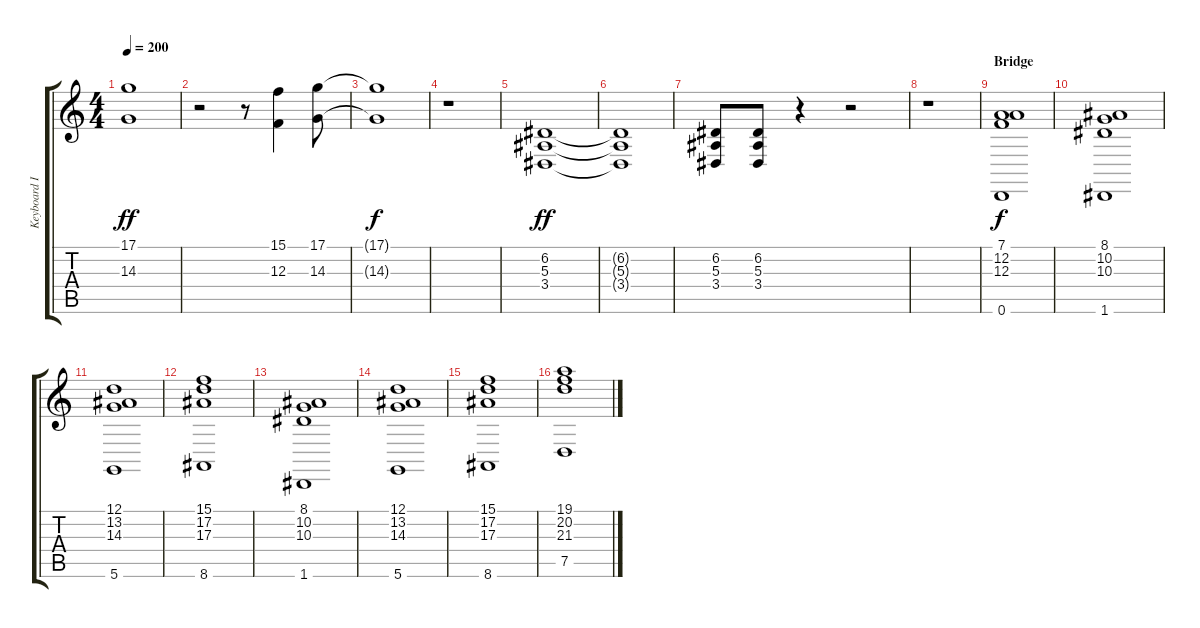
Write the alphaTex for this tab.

\track ("Keyboard I" "Keyboard I") {instrument pad1newage}
\staff {score tabs}
\tuning (D4 A3 F3 C3 G2 D2) {hide}
\ts (4 4)
\tempo 200
\clef g2
\ks c
(17.1 14.3).1{dy ff} |
r.2 r.8 (15.1 12.3).4 (17.1 14.3).8 |
(17.1{t} 14.3{t}).1{dy f} |
r.1 |
(6.2 5.3 3.4).1{dy ff} |
(6.2{t} 5.3{t} 3.4{t}).1 |
(6.2 5.3 3.4).8 (6.2 5.3 3.4).8 r.4 r.2 |
r.1 |
\section ("" "Bridge")
(7.1 12.2 12.3 0.6).1{dy f} |
(8.1 10.2 10.3 1.6).1 |
(12.1 13.2 14.3 5.6).1 |
(15.1 17.2 17.3 8.6).1 |
(8.1 10.2 10.3 1.6).1 |
(12.1 13.2 14.3 5.6).1 |
(15.1 17.2 17.3 8.6).1 |
(19.1 20.2 21.3 7.5).1
